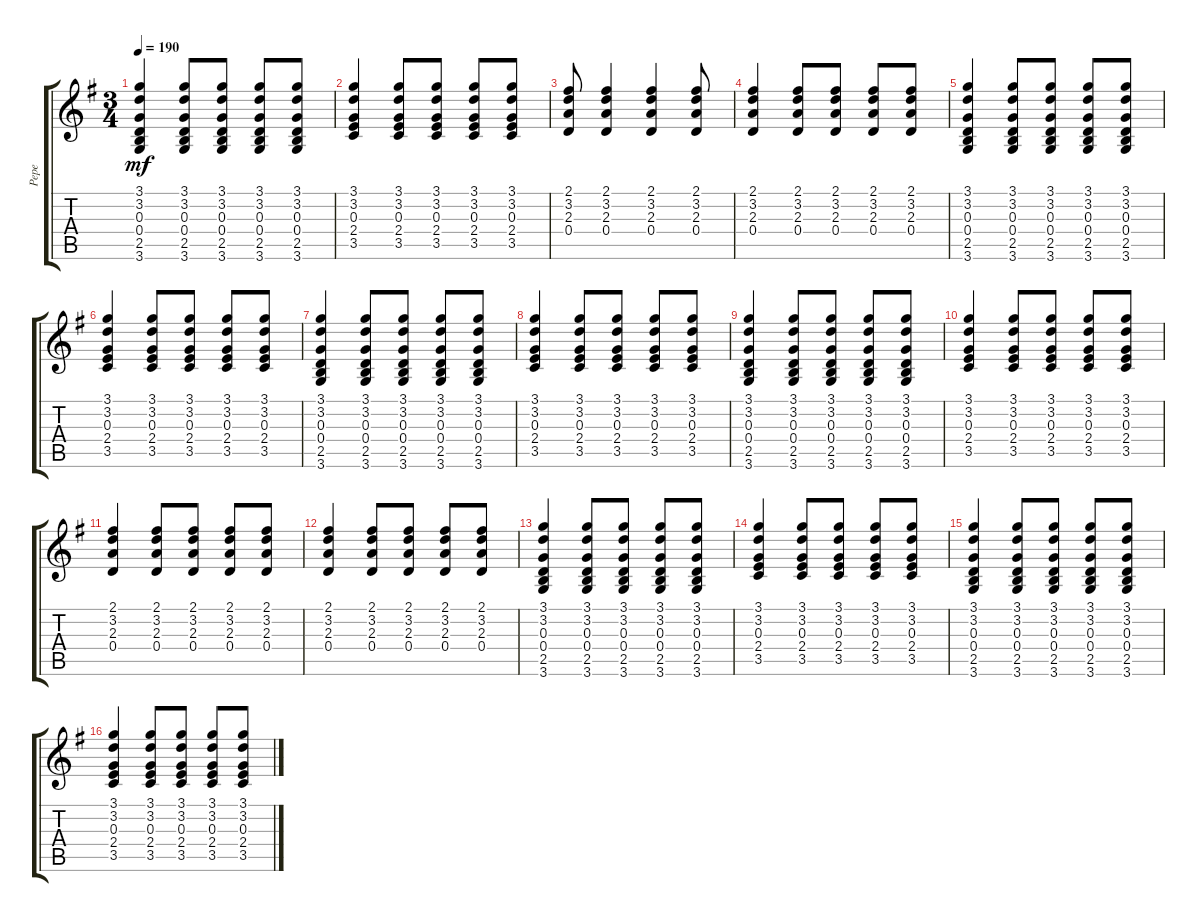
\track ("Pepe" "Pepe") {instrument acousticguitarsteel}
\staff {score tabs}
\tuning (E4 B3 G3 D3 A2 E2) {hide}
\ts (3 4)
\tempo 190
\clef g2
\ks g
(3.1 3.2 0.3 0.4 2.5 3.6).4{dy mf} (3.1 3.2 0.3 0.4 2.5 3.6).8 (3.1 3.2 0.3 0.4 2.5 3.6).8 (3.1 3.2 0.3 0.4 2.5 3.6).8 (3.1 3.2 0.3 0.4 2.5 3.6).8 |
(3.1 3.2 0.3 2.4 3.5).4 (3.1 3.2 0.3 2.4 3.5).8 (3.1 3.2 0.3 2.4 3.5).8 (3.1 3.2 0.3 2.4 3.5).8 (3.1 3.2 0.3 2.4 3.5).8 |
(2.1 3.2 2.3 0.4).8 (2.1 3.2 2.3 0.4).4 (2.1 3.2 2.3 0.4).4 (2.1 3.2 2.3 0.4).8 |
(2.1 3.2 2.3 0.4).4 (2.1 3.2 2.3 0.4).8 (2.1 3.2 2.3 0.4).8 (2.1 3.2 2.3 0.4).8 (2.1 3.2 2.3 0.4).8 |
(3.1 3.2 0.3 0.4 2.5 3.6).4 (3.1 3.2 0.3 0.4 2.5 3.6).8 (3.1 3.2 0.3 0.4 2.5 3.6).8 (3.1 3.2 0.3 0.4 2.5 3.6).8 (3.1 3.2 0.3 0.4 2.5 3.6).8 |
(3.1 3.2 0.3 2.4 3.5).4 (3.1 3.2 0.3 2.4 3.5).8 (3.1 3.2 0.3 2.4 3.5).8 (3.1 3.2 0.3 2.4 3.5).8 (3.1 3.2 0.3 2.4 3.5).8 |
(3.1 3.2 0.3 0.4 2.5 3.6).4 (3.1 3.2 0.3 0.4 2.5 3.6).8 (3.1 3.2 0.3 0.4 2.5 3.6).8 (3.1 3.2 0.3 0.4 2.5 3.6).8 (3.1 3.2 0.3 0.4 2.5 3.6).8 |
(3.1 3.2 0.3 2.4 3.5).4 (3.1 3.2 0.3 2.4 3.5).8 (3.1 3.2 0.3 2.4 3.5).8 (3.1 3.2 0.3 2.4 3.5).8 (3.1 3.2 0.3 2.4 3.5).8 |
(3.1 3.2 0.3 0.4 2.5 3.6).4 (3.1 3.2 0.3 0.4 2.5 3.6).8 (3.1 3.2 0.3 0.4 2.5 3.6).8 (3.1 3.2 0.3 0.4 2.5 3.6).8 (3.1 3.2 0.3 0.4 2.5 3.6).8 |
(3.1 3.2 0.3 2.4 3.5).4 (3.1 3.2 0.3 2.4 3.5).8 (3.1 3.2 0.3 2.4 3.5).8 (3.1 3.2 0.3 2.4 3.5).8 (3.1 3.2 0.3 2.4 3.5).8 |
(2.1 3.2 2.3 0.4).4 (2.1 3.2 2.3 0.4).8 (2.1 3.2 2.3 0.4).8 (2.1 3.2 2.3 0.4).8 (2.1 3.2 2.3 0.4).8 |
(2.1 3.2 2.3 0.4).4 (2.1 3.2 2.3 0.4).8 (2.1 3.2 2.3 0.4).8 (2.1 3.2 2.3 0.4).8 (2.1 3.2 2.3 0.4).8 |
(3.1 3.2 0.3 0.4 2.5 3.6).4 (3.1 3.2 0.3 0.4 2.5 3.6).8 (3.1 3.2 0.3 0.4 2.5 3.6).8 (3.1 3.2 0.3 0.4 2.5 3.6).8 (3.1 3.2 0.3 0.4 2.5 3.6).8 |
(3.1 3.2 0.3 2.4 3.5).4 (3.1 3.2 0.3 2.4 3.5).8 (3.1 3.2 0.3 2.4 3.5).8 (3.1 3.2 0.3 2.4 3.5).8 (3.1 3.2 0.3 2.4 3.5).8 |
(3.1 3.2 0.3 0.4 2.5 3.6).4 (3.1 3.2 0.3 0.4 2.5 3.6).8 (3.1 3.2 0.3 0.4 2.5 3.6).8 (3.1 3.2 0.3 0.4 2.5 3.6).8 (3.1 3.2 0.3 0.4 2.5 3.6).8 |
(3.1 3.2 0.3 2.4 3.5).4 (3.1 3.2 0.3 2.4 3.5).8 (3.1 3.2 0.3 2.4 3.5).8 (3.1 3.2 0.3 2.4 3.5).8 (3.1 3.2 0.3 2.4 3.5).8
